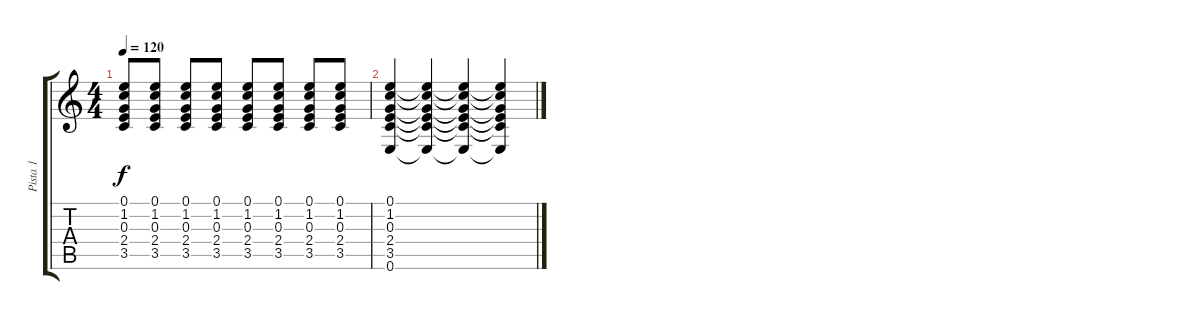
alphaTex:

\track ("Pista 1" "Pista 1") {instrument acousticguitarnylon}
\staff {score tabs}
\tuning (E4 B3 G3 D3 A2 E2) {hide}
\ts (4 4)
\tempo 120
\clef g2
\ks c
(0.1 1.2 0.3 2.4 3.5).8{dy f} (0.1 1.2 0.3 2.4 3.5).8 (0.1 1.2 0.3 2.4 3.5).8 (0.1 1.2 0.3 2.4 3.5).8 (0.1 1.2 0.3 2.4 3.5).8 (0.1 1.2 0.3 2.4 3.5).8 (0.1 1.2 0.3 2.4 3.5).8 (0.1 1.2 0.3 2.4 3.5).8 |
(0.1 1.2 0.3 2.4 3.5 0.6).4 (0.1{t} 1.2{t} 0.3{t} 2.4{t} 3.5{t} 0.6{t}).4 (0.1{t} 1.2{t} 0.3{t} 2.4{t} 3.5{t} 0.6{t}).4 (0.1{t} 1.2{t} 0.3{t} 2.4{t} 3.5{t} 0.6{t}).4
